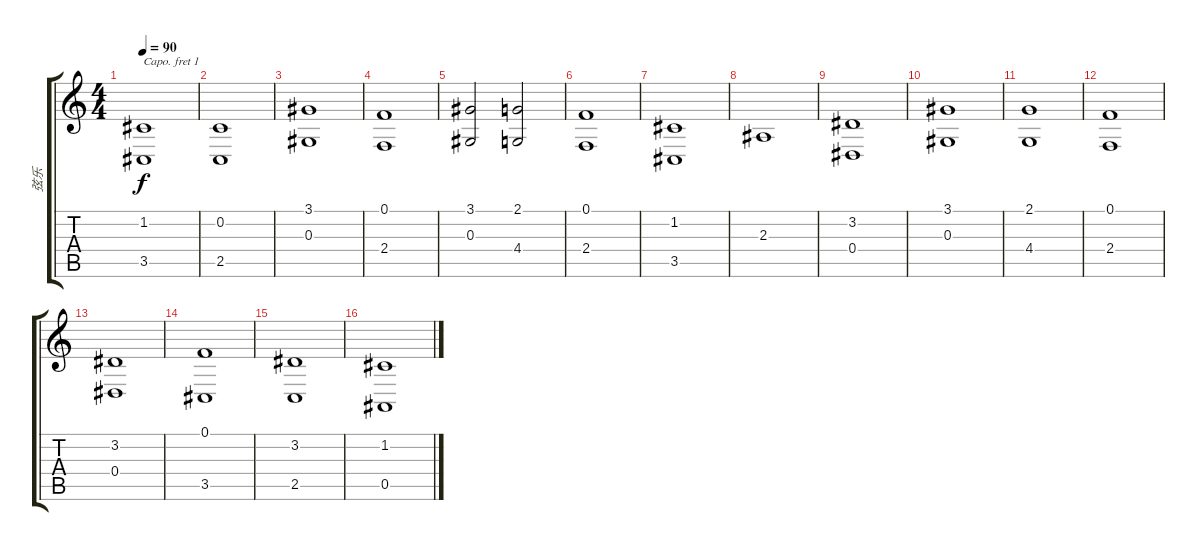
\track ("弦乐" "弦乐") {instrument synthstrings2}
\staff {score tabs}
\capo 1
\tuning (E4 B3 G3 D3 A2 E2) {hide}
\ts (4 4)
\tempo 90
\clef g2
\ks c
(1.2 3.5).1{dy f} |
(0.2 2.5).1 |
(3.1 0.3).1 |
(0.1 2.4).1 |
(3.1 0.3).2 (2.1 4.4).2 |
(0.1 2.4).1 |
(1.2 3.5).1 |
2.3.1 |
(3.2 0.4).1 |
(3.1 0.3).1 |
(2.1 4.4).1 |
(0.1 2.4).1 |
(3.2 0.4).1 |
(0.1 3.5).1 |
(3.2 2.5).1 |
(1.2 0.5).1
